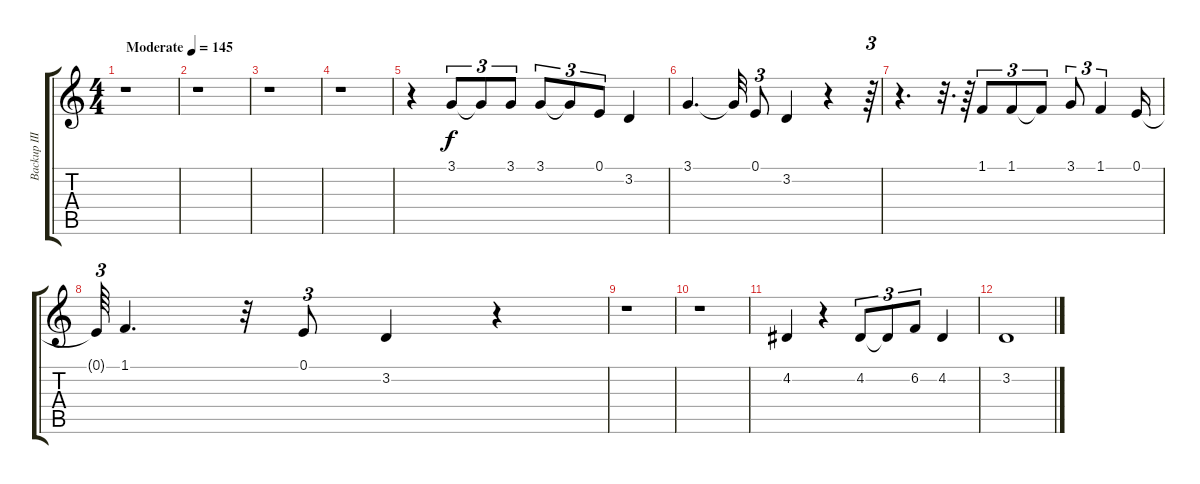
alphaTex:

\track ("Backup III" "Backup III") {instrument tuba}
\staff {score tabs}
\tuning (E4 B3 G3 D3 A2 E2) {hide}
\ts (4 4)
\tempo (145 "Moderate")
\clef g2
\ks c
r.1{dy f instrument tuba} |
r.1 |
r.1 |
r.1 |
r.4 3.1.8{tu (3 2)} 3.1{t}.8{tu (3 2)} 3.1.8{tu (3 2)} 3.1.8{tu (3 2)} 3.1{t}.8{tu (3 2)} 0.1.8{tu (3 2)} 3.2.4 |
3.1.4{d} 3.1{t}.32 0.1.8{tu (3 2)} 3.2.4 r.4 r.64{tu (3 2)} |
r.4{d} r.32{d} r.64 1.1.8{tu (3 2)} 1.1.8{tu (3 2)} 1.1{t}.8{tu (3 2)} 3.1.8{tu (3 2)} 1.1.4{tu (3 2)} 0.1.16 |
0.1{t}.64{tu (3 2)} 1.1.4{d} r.32 0.1.8{tu (3 2)} 3.2.4 r.4 |
r.1 |
r.1 |
4.2.4 r.4 4.2.8{tu (3 2)} 4.2{t}.8{tu (3 2)} 6.2.8{tu (3 2)} 4.2.4 |
3.2.1
